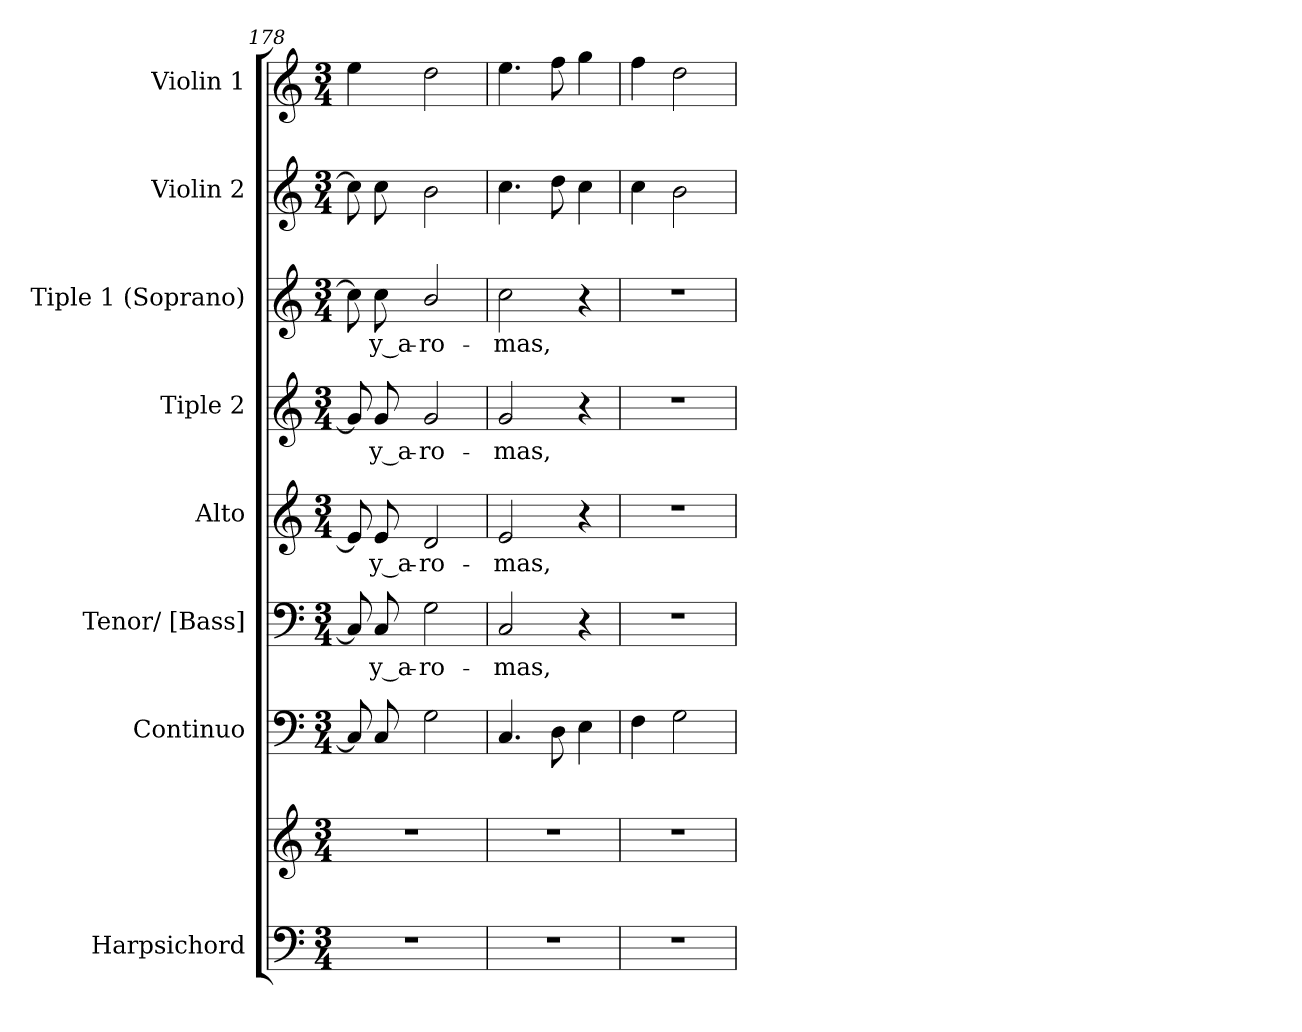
**kern	**kern	**kern	**kern	**text	**kern	**text	**kern	**text	**kern	**text	**kern	**kern
*part8	*part8	*part7	*part6	*part6	*part5	*part5	*part4	*part4	*part3	*part3	*part2	*part1
*staff9	*staff8	*staff7	*staff6	*staff6	*staff5	*staff5	*staff4	*staff4	*staff3	*staff3	*staff2	*staff1
*I"Harpsichord	*	*I"Continuo	*I"Tenor/ [Bass]	*	*I"Alto	*	*I"Tiple 2	*	*I"Tiple 1 (Soprano)	*	*I"Violin 2	*I"Violin 1
*	*	*I'Cont.	*I'T/B.	*	*I'A.	*	*	*	*I'S1.	*	*I'Vln. 2	*I'Vln. 1
*clefF4	*clefG2	*clefF4	*clefF4	*	*clefG2	*	*clefG2	*	*clefG2	*	*clefG2	*clefG2
*k[]	*k[]	*k[]	*k[]	*	*k[]	*	*k[]	*	*k[]	*	*k[]	*k[]
*C:	*C:	*C:	*C:	*	*C:	*	*C:	*	*C:	*	*C:	*C:
*M3/4	*M3/4	*M3/4	*M3/4	*	*M3/4	*	*M3/4	*	*M3/4	*	*M3/4	*M3/4
=178	=178	=178	=178	=178	=178	=178	=178	=178	=178	=178	=178	=178
!LO:N:vis=1	!LO:N:vis=1	!	!	!	!	!	!	!	!	!	!	!
2.r	2.r	8Ci/]	8Ci/]	.	8ei/]	.	8gi/]	.	8cci\]	.	8cci\]	4eei\
!	!	!	!	!LO:LY:b:color=#000000	!	!	!	!	!	!	!	!
!	!	!	!	!	!	!LO:LY:b:color=#000000	!	!	!	!	!	!
!	!	!	!	!	!	!	!	!LO:LY:b:color=#000000	!	!	!	!
!	!	!	!	!	!	!	!	!	!	!LO:LY:b:color=#000000	!	!
.	.	8Ci/	8Ci/	y_a-	8ei/	y_a-	8gi/	y_a-	8cci\	y_a-	8cci\	.
!	!	!	!	!LO:LY:b:color=#000000	!	!	!	!	!	!	!	!
!	!	!	!	!	!	!LO:LY:b:color=#000000	!	!	!	!	!	!
!	!	!	!	!	!	!	!	!LO:LY:b:color=#000000	!	!	!	!
!	!	!	!	!	!	!	!	!	!	!LO:LY:b:color=#000000	!	!
.	.	2Gi\	2Gi\	-ro-	2di/	-ro-	2gi/	-ro-	2bi/	-ro-	2bi\	2ddi\
=179	=179	=179	=179	=179	=179	=179	=179	=179	=179	=179	=179	=179
!LO:N:vis=1	!LO:N:vis=1	!	!	!	!	!	!	!	!	!	!	!
!	!	!	!	!LO:LY:b:color=#000000	!	!	!	!	!	!	!	!
!	!	!	!	!	!	!LO:LY:b:color=#000000	!	!	!	!	!	!
!	!	!	!	!	!	!	!	!LO:LY:b:color=#000000	!	!	!	!
!	!	!	!	!	!	!	!	!	!	!LO:LY:b:color=#000000	!	!
2.r	2.r	4.Ci/	2Ci/	-mas,	2ei/	-mas,	2gi/	-mas,	2cci\	-mas,	4.cci\	4.eei\
.	.	8Di\	.	.	.	.	.	.	.	.	8ddi\	8ffi\
.	.	4Ei\	4r	.	4r	.	4r	.	4r	.	4cci\	4ggi\
!!LO:PB:g=z
=180	=180	=180	=180	=180	=180	=180	=180	=180	=180	=180	=180	=180
!LO:N:vis=1	!LO:N:vis=1	!	!LO:N:vis=1	!	!LO:N:vis=1	!	!LO:N:vis=1	!	!LO:N:vis=1	!	!	!
2.r	2.r	4Fi\	2.r	.	2.r	.	2.r	.	2.r	.	4cci\	4ffi\
.	.	2Gi\	.	.	.	.	.	.	.	.	2bi\	2ddi\
=	=	=	=	=	=	=	=	=	=	=	=	=
*-	*-	*-	*-	*-	*-	*-	*-	*-	*-	*-	*-	*-
